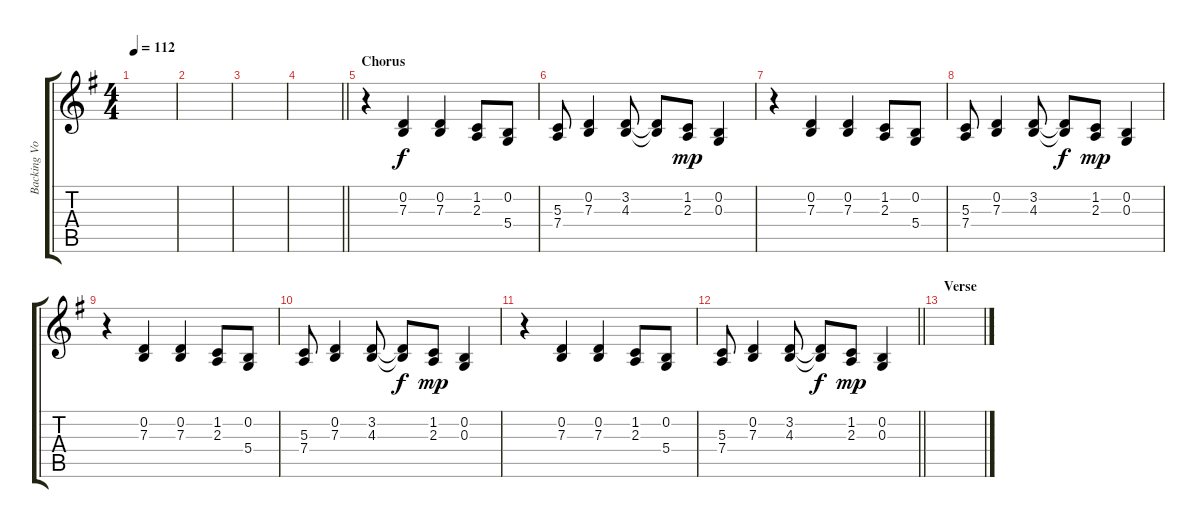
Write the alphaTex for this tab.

\track ("Backing Vocals" "Backing Vo") {instrument pad7halo}
\staff {score tabs}
\tuning (E4 B3 G3 D3 A2 E2) {hide}
\ts (4 4)
\tempo 112
\clef g2
\ks g
|
|
|
\barLineRight lightlight
|
\section ("" "Chorus")
r.4 (0.2 7.3).4 (0.2 7.3).4 (1.2 2.3).8 (0.2 5.4).8 |
(5.3 7.4).8 (0.2 7.3).4 (3.2 4.3).8 (3.2{t} 4.3{t}).8{dy f} (1.2 2.3).8{dy mp} (0.2 0.3).4 |
r.4 (0.2 7.3).4 (0.2 7.3).4 (1.2 2.3).8 (0.2 5.4).8 |
(5.3 7.4).8 (0.2 7.3).4 (3.2 4.3).8 (3.2{t} 4.3{t}).8{dy f} (1.2 2.3).8{dy mp} (0.2 0.3).4 |
r.4 (0.2 7.3).4 (0.2 7.3).4 (1.2 2.3).8 (0.2 5.4).8 |
(5.3 7.4).8 (0.2 7.3).4 (3.2 4.3).8 (3.2{t} 4.3{t}).8{dy f} (1.2 2.3).8{dy mp} (0.2 0.3).4 |
r.4 (0.2 7.3).4 (0.2 7.3).4 (1.2 2.3).8 (0.2 5.4).8 |
\barLineRight lightlight
(5.3 7.4).8 (0.2 7.3).4 (3.2 4.3).8 (3.2{t} 4.3{t}).8{dy f} (1.2 2.3).8{dy mp} (0.2 0.3).4 |
\section ("" "Verse")
